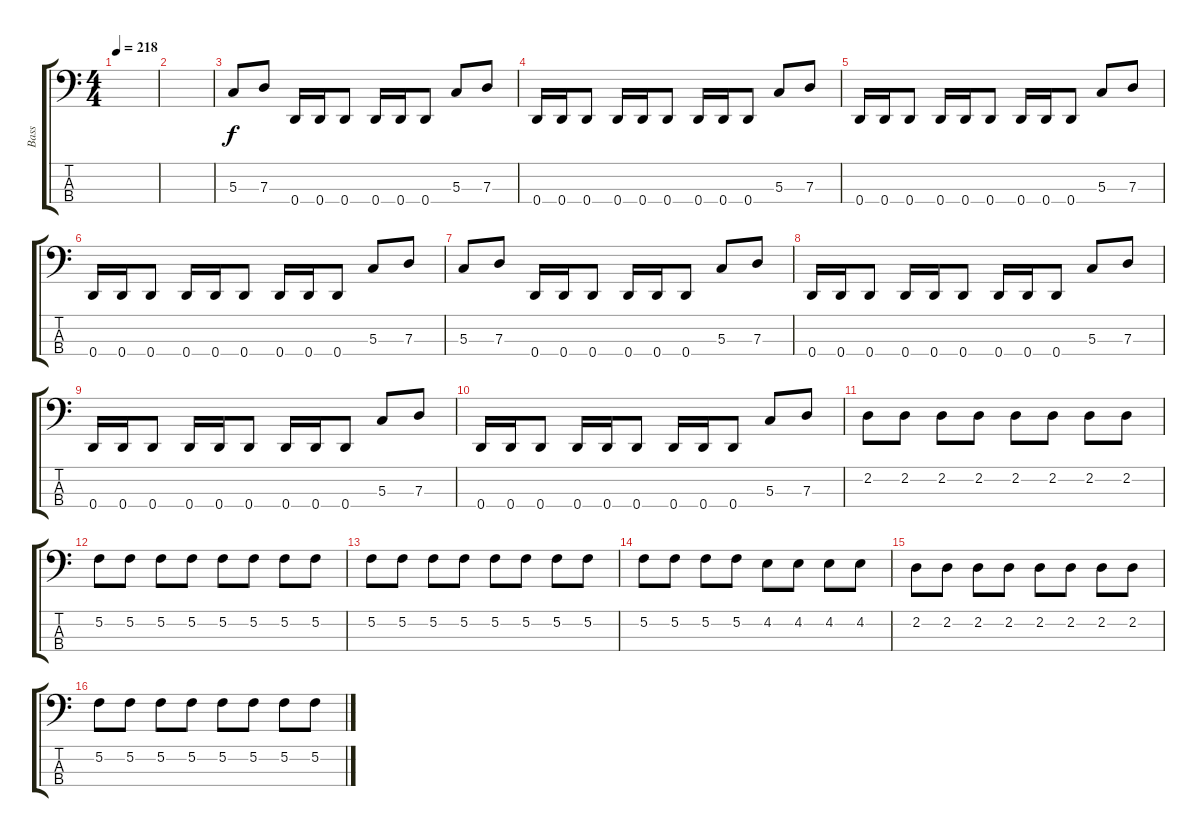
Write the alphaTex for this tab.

\track ("Bass" "Bass") {instrument electricbasspick}
\staff {score tabs}
\tuning (F2 C2 G1 D1) {hide}
\ts (4 4)
\tempo 218
\clef f4
\ks c
|
|
5.3.8 7.3.8 0.4.16 0.4.16 0.4.8 0.4.16 0.4.16 0.4.8 5.3.8 7.3.8 |
0.4.16 0.4.16 0.4.8 0.4.16 0.4.16 0.4.8 0.4.16 0.4.16 0.4.8 5.3.8 7.3.8 |
0.4.16 0.4.16 0.4.8 0.4.16 0.4.16 0.4.8 0.4.16 0.4.16 0.4.8 5.3.8 7.3.8 |
0.4.16 0.4.16 0.4.8 0.4.16 0.4.16 0.4.8 0.4.16 0.4.16 0.4.8 5.3.8 7.3.8 |
5.3.8 7.3.8 0.4.16 0.4.16 0.4.8 0.4.16 0.4.16 0.4.8 5.3.8 7.3.8 |
0.4.16 0.4.16 0.4.8 0.4.16 0.4.16 0.4.8 0.4.16 0.4.16 0.4.8 5.3.8 7.3.8 |
0.4.16 0.4.16 0.4.8 0.4.16 0.4.16 0.4.8 0.4.16 0.4.16 0.4.8 5.3.8 7.3.8 |
0.4.16 0.4.16 0.4.8 0.4.16 0.4.16 0.4.8 0.4.16 0.4.16 0.4.8 5.3.8 7.3.8 |
2.2.8 2.2.8 2.2.8 2.2.8 2.2.8 2.2.8 2.2.8 2.2.8 |
5.2.8 5.2.8 5.2.8 5.2.8 5.2.8 5.2.8 5.2.8 5.2.8 |
5.2.8 5.2.8 5.2.8 5.2.8 5.2.8 5.2.8 5.2.8 5.2.8 |
5.2.8 5.2.8 5.2.8 5.2.8 4.2.8 4.2.8 4.2.8 4.2.8 |
2.2.8 2.2.8 2.2.8 2.2.8 2.2.8 2.2.8 2.2.8 2.2.8 |
5.2.8 5.2.8 5.2.8 5.2.8 5.2.8 5.2.8 5.2.8 5.2.8
